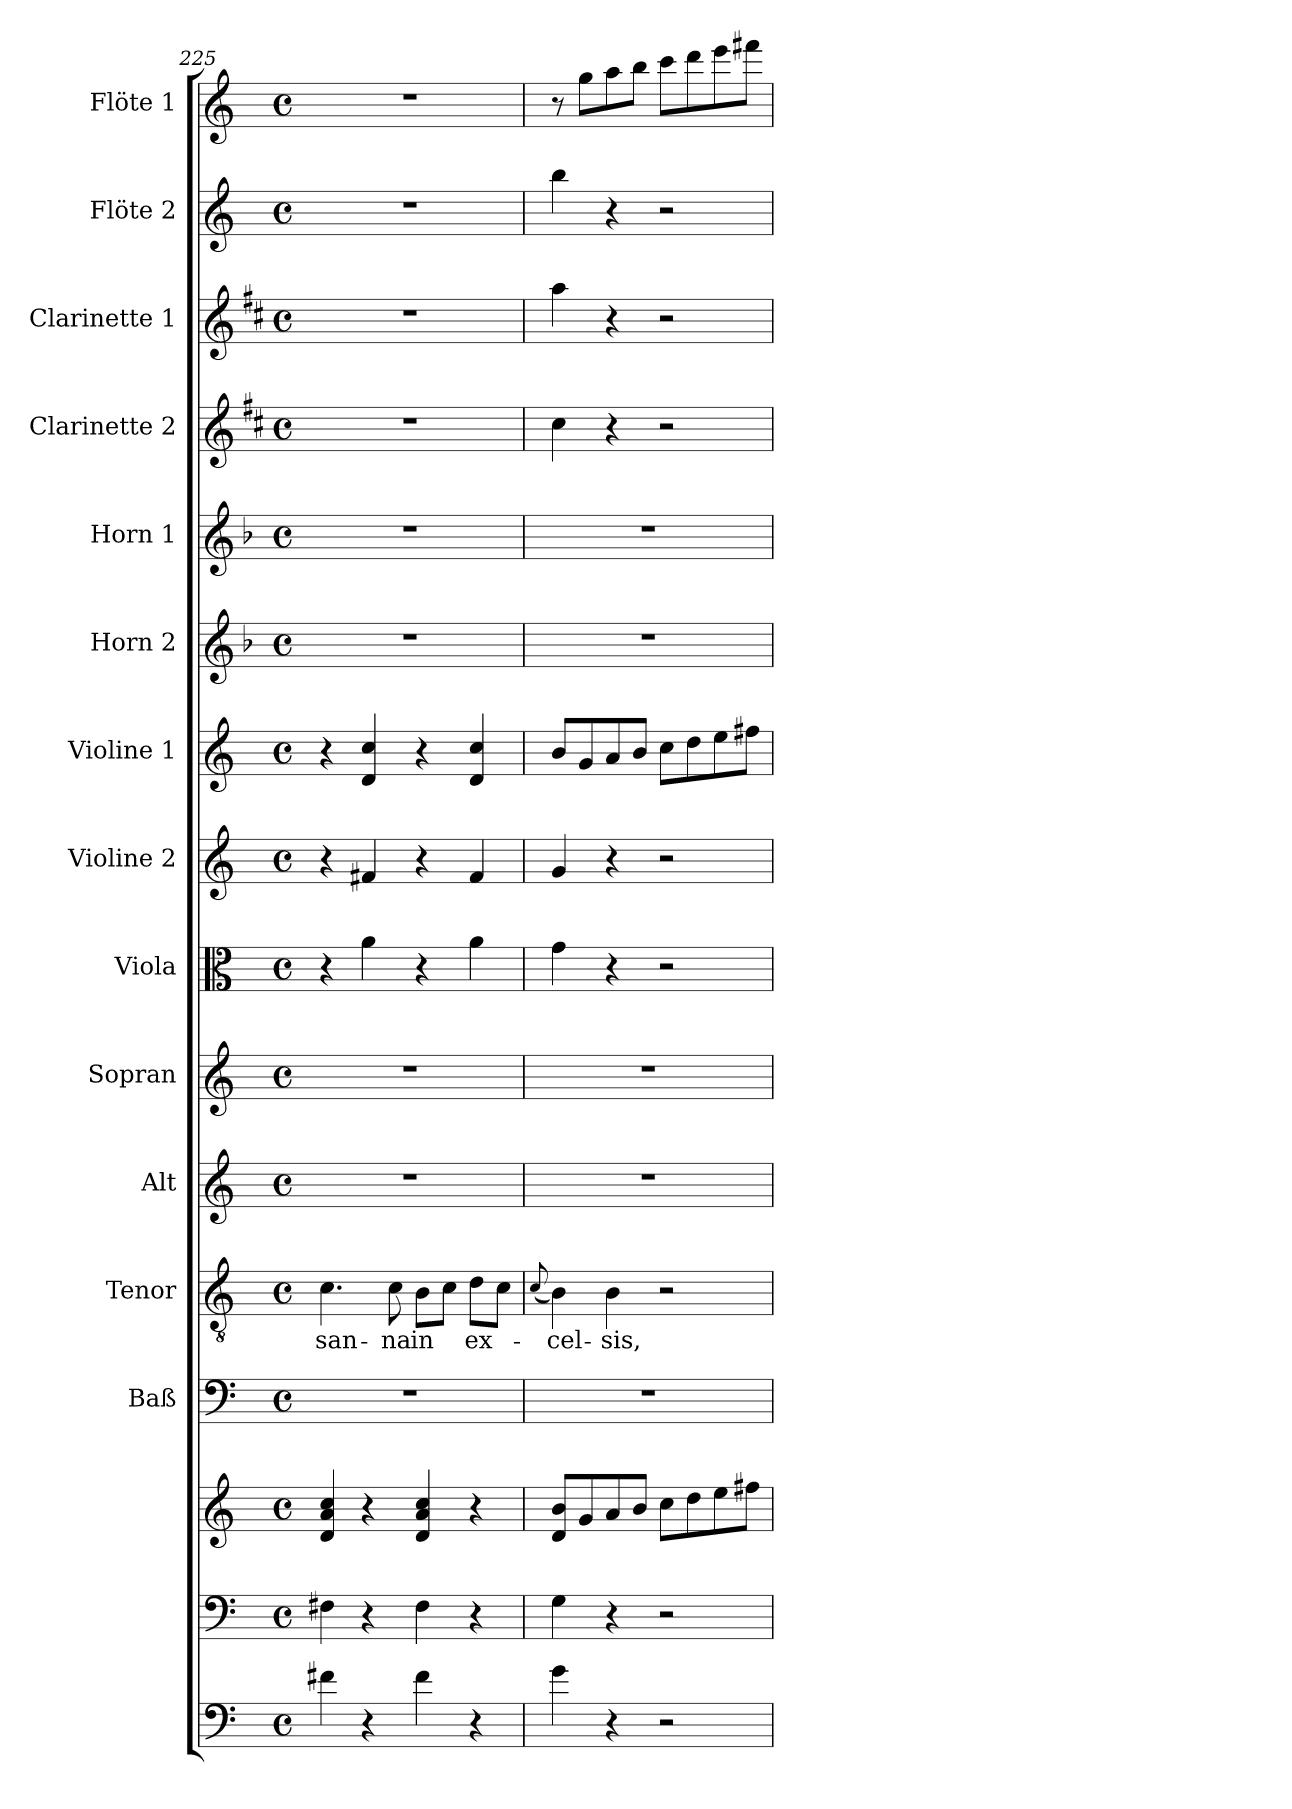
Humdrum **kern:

**kern	**kern	**kern	**kern	**kern	**text	**kern	**kern	**kern	**kern	**kern	**kern	**kern	**kern	**kern	**kern	**kern
*part15	*part14	*part14	*part13	*part12	*part12	*part11	*part10	*part9	*part8	*part7	*part6	*part5	*part4	*part3	*part2	*part1
*staff16	*staff15	*staff14	*staff13	*staff12	*staff12	*staff11	*staff10	*staff9	*staff8	*staff7	*staff6	*staff5	*staff4	*staff3	*staff2	*staff1
*	*	*	*I"Baß	*I"Tenor	*	*I"Alt	*I"Sopran	*I"Viola	*I"Violine 2	*I"Violine 1	*I"Horn 2	*I"Horn 1	*I"Clarinette 2	*I"Clarinette 1	*I"Flöte 2	*I"Flöte 1
*	*	*	*I'Baß	*I'Ten	*	*I'Alt	*I'Sop	*I'Vla.	*I'Vln. 2	*I'Vln. 1	*I'Hrn. 2	*I'Hrn. 1	*I'Cl. 2	*I'Cl. 1	*I'Fl. 2	*I'Fl. 1
!!LO:PB:g=z
*clefF4	*clefF4	*clefG2	*clefF4	*clefGv2	*	*clefG2	*clefG2	*clefC3	*clefG2	*clefG2	*clefG2	*clefG2	*clefG2	*clefG2	*clefG2	*clefG2
*ITrd7c12	*	*	*	*	*	*	*	*	*	*	*ITrd3c5	*ITrd3c5	*ITrd1c2	*ITrd1c2	*	*
*k[]	*k[]	*k[]	*k[]	*k[]	*	*k[]	*k[]	*k[]	*k[]	*k[]	*k[]	*k[]	*k[]	*k[]	*k[]	*k[]
*C:	*C:	*C:	*C:	*C:	*	*C:	*C:	*C:	*C:	*C:	*C:	*C:	*C:	*C:	*C:	*C:
*M4/4	*M4/4	*M4/4	*M4/4	*M4/4	*	*M4/4	*M4/4	*M4/4	*M4/4	*M4/4	*M4/4	*M4/4	*M4/4	*M4/4	*M4/4	*M4/4
*met(c)	*met(c)	*met(c)	*met(c)	*met(c)	*	*met(c)	*met(c)	*met(c)	*met(c)	*met(c)	*met(c)	*met(c)	*met(c)	*met(c)	*met(c)	*met(c)
=225	=225	=225	=225	=225	=225	=225	=225	=225	=225	=225	=225	=225	=225	=225	=225	=225
!	!	!	!	!	!LO:LY:b	!	!	!	!	!	!	!	!	!	!	!
4F#X\	4F#X\	4d/ 4a/ 4cc/	1r	4.c\	-san-	1r	1r	4r	4r	4r	1r	1r	1r	1r	1r	1r
4r	4r	4r	.	.	.	.	.	4a\	4f#X/	4d/ 4cc/	.	.	.	.	.	.
!	!	!	!	!	!LO:LY:b	!	!	!	!	!	!	!	!	!	!	!
.	.	.	.	8c\	-na	.	.	.	.	.	.	.	.	.	.	.
!	!	!	!	!	!LO:LY:b	!	!	!	!	!	!	!	!	!	!	!
4F#\	4F#\	4d/ 4a/ 4cc/	.	8B\L	in	.	.	4r	4r	4r	.	.	.	.	.	.
.	.	.	.	8c\J	.	.	.	.	.	.	.	.	.	.	.	.
!	!	!	!	!	!LO:LY:b	!	!	!	!	!	!	!	!	!	!	!
4r	4r	4r	.	8d\L	ex-	.	.	4a\	4f#/	4d/ 4cc/	.	.	.	.	.	.
.	.	.	.	8c\J	.	.	.	.	.	.	.	.	.	.	.	.
=226	=226	=226	=226	=226	=226	=226	=226	=226	=226	=226	=226	=226	=226	=226	=226	=226
.	.	.	.	(<8qqc/	.	.	.	.	.	.	.	.	.	.	.	.
!	!	!	!	!	!LO:LY:b	!	!	!	!	!	!	!	!	!	!	!
4G\	4G\	8d/ 8b/L	1r	4B\)	-cel-	1r	1r	4g\	4g/	8b/L	1r	1r	4b\	4gg\	4bb\	8r
.	.	8g/	.	.	.	.	.	.	.	8g/	.	.	.	.	.	8gg\L
!	!	!	!	!	!LO:LY:b	!	!	!	!	!	!	!	!	!	!	!
4r	4r	8a/	.	4B\	-sis,	.	.	4r	4r	8a/	.	.	4r	4r	4r	8aa\
.	.	8b/J	.	.	.	.	.	.	.	8b/J	.	.	.	.	.	8bb\J
2r	2r	8cc\L	.	2r	.	.	.	2r	2r	8cc\L	.	.	2r	2r	2r	8ccc\L
.	.	8dd\	.	.	.	.	.	.	.	8dd\	.	.	.	.	.	8ddd\
.	.	8ee\	.	.	.	.	.	.	.	8ee\	.	.	.	.	.	8eee\
.	.	8ff#X\J	.	.	.	.	.	.	.	8ff#X\J	.	.	.	.	.	8fff#X\J
=	=	=	=	=	=	=	=	=	=	=	=	=	=	=	=	=
*-	*-	*-	*-	*-	*-	*-	*-	*-	*-	*-	*-	*-	*-	*-	*-	*-
